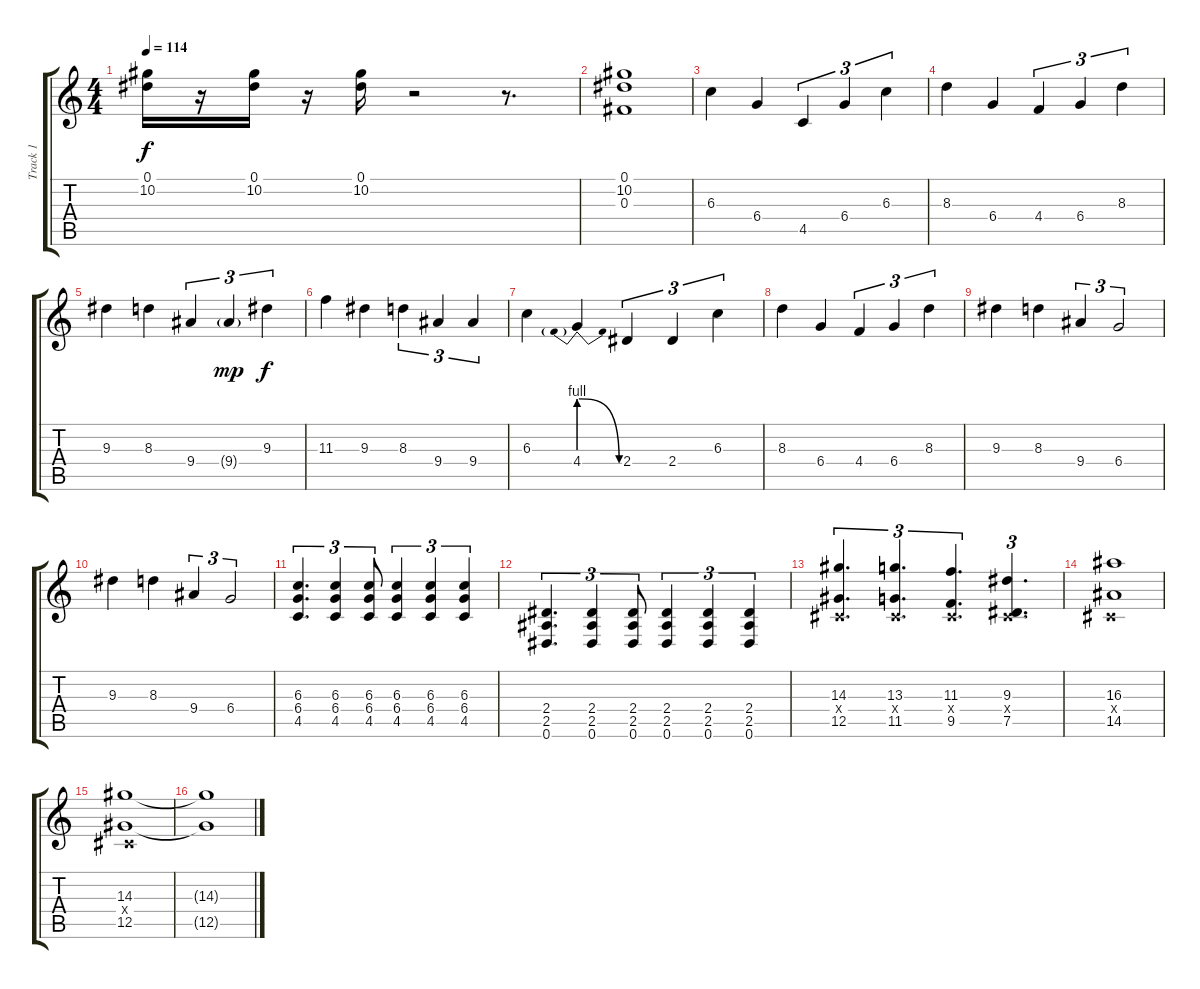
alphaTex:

\track ("Track 1" "Track 1") {instrument overdrivenguitar}
\staff {score tabs}
\tuning (Eb4 Bb3 Gb3 Db3 Ab2 Eb2) {hide}
\ts (4 4)
\tempo 114
\clef g2
\ks c
(0.1 10.2).16{dy f} r.16 (0.1 10.2).16 r.16 (0.1 10.2).16 r.2 r.8{d} |
(0.1 10.2 0.3).1 |
6.3.4 6.4.4 4.5.4{tu (3 2)} 6.4.4{tu (3 2)} 6.3.4{tu (3 2)} |
8.3.4 6.4.4 4.4.4{tu (3 2)} 6.4.4{tu (3 2)} 8.3.4{tu (3 2)} |
9.3.4 8.3.4 9.4.4{tu (3 2)} 9.4{g}.4{tu (3 2) dy mp} 9.3.4{tu (3 2) dy f} |
11.3.4 9.3.4 8.3.4{tu (3 2)} 9.4.4{tu (3 2)} 9.4.4{tu (3 2)} |
6.3.4 4.4{be (prebendrelease 0 4 60 0)}.4 2.4.4{tu (3 2)} 2.4.4{tu (3 2)} 6.3.4{tu (3 2)} |
8.3.4 6.4.4 4.4.4{tu (3 2)} 6.4.4{tu (3 2)} 8.3.4{tu (3 2)} |
9.3.4 8.3.4 9.4.4{tu (3 2)} 6.4.2{tu (3 2)} |
9.3.4 8.3.4 9.4.4{tu (3 2)} 6.4.2{tu (3 2)} |
(6.3 6.4 4.5).4{d tu (3 2)} (6.3 6.4 4.5).4{tu (3 2)} (6.3 6.4 4.5).8{tu (3 2)} (6.3 6.4 4.5).4{tu (3 2)} (6.3 6.4 4.5).4{tu (3 2)} (6.3 6.4 4.5).4{tu (3 2)} |
(2.4 2.5 0.6).4{d tu (3 2)} (2.4 2.5 0.6).4{tu (3 2)} (2.4 2.5 0.6).8{tu (3 2)} (2.4 2.5 0.6).4{tu (3 2)} (2.4 2.5 0.6).4{tu (3 2)} (2.4 2.5 0.6).4{tu (3 2)} |
(14.3 0.4{x} 12.5).4{d tu (3 2)} (13.3 0.4{x} 11.5).4{d tu (3 2)} (11.3 0.4{x} 9.5).4{d tu (3 2)} (9.3 0.4{x} 7.5).4{d tu (3 2)} |
(16.3 0.4{x} 14.5).1 |
(14.3 0.4{x} 12.5).1 |
(14.3{t} 12.5{t}).1
